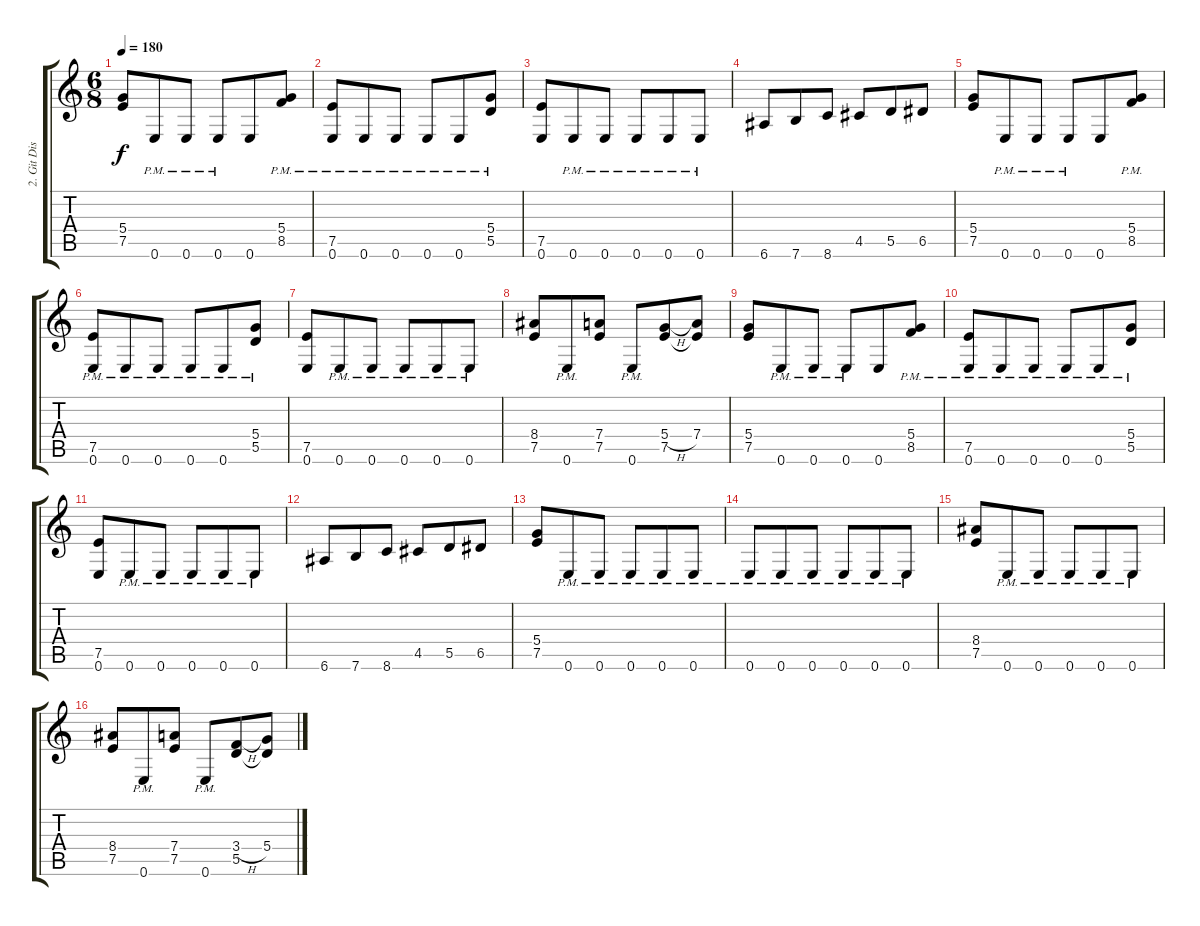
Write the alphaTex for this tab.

\track ("2. Git Dist" "2. Git Dis") {instrument distortionguitar}
\staff {score tabs}
\tuning (E4 B3 G3 D3 A2 E2) {hide}
\ts (6 8)
\tempo 180
\clef g2
\ks c
(5.4 7.5).8{dy f} 0.6{pm}.8 0.6{pm}.8 0.6{pm}.8 0.6.8 (5.4{pm} 8.5{pm}).8 |
(7.5{pm} 0.6{pm}).8 0.6{pm}.8 0.6{pm}.8 0.6{pm}.8 0.6{pm}.8 (5.4{pm} 5.5{pm}).8 |
(7.5 0.6).8 0.6{pm}.8 0.6{pm}.8 0.6{pm}.8 0.6{pm}.8 0.6{pm}.8 |
6.6.8 7.6.8 8.6.8 4.5.8 5.5.8 6.5.8 |
(5.4 7.5).8 0.6{pm}.8 0.6{pm}.8 0.6{pm}.8 0.6.8 (5.4{pm} 8.5{pm}).8 |
(7.5{pm} 0.6{pm}).8 0.6{pm}.8 0.6{pm}.8 0.6{pm}.8 0.6{pm}.8 (5.4{pm} 5.5{pm}).8 |
(7.5 0.6).8 0.6{pm}.8 0.6{pm}.8 0.6{pm}.8 0.6{pm}.8 0.6{pm}.8 |
(8.4 7.5).8 0.6{pm}.8 (7.4 7.5).8 0.6{pm}.8 (5.4{h} 7.5).8 (7.4 7.5{t}).8 |
(5.4 7.5).8 0.6{pm}.8 0.6{pm}.8 0.6{pm}.8 0.6.8 (5.4{pm} 8.5{pm}).8 |
(7.5{pm} 0.6{pm}).8 0.6{pm}.8 0.6{pm}.8 0.6{pm}.8 0.6{pm}.8 (5.4{pm} 5.5{pm}).8 |
(7.5 0.6).8 0.6{pm}.8 0.6{pm}.8 0.6{pm}.8 0.6{pm}.8 0.6{pm}.8 |
6.6.8 7.6.8 8.6.8 4.5.8 5.5.8 6.5.8 |
(5.4 7.5).8 0.6{pm}.8 0.6{pm}.8 0.6{pm}.8 0.6{pm}.8 0.6{pm}.8 |
0.6{pm}.8 0.6{pm}.8 0.6{pm}.8 0.6{pm}.8 0.6{pm}.8 0.6{pm}.8 |
(8.4 7.5).8 0.6{pm}.8 0.6{pm}.8 0.6{pm}.8 0.6{pm}.8 0.6{pm}.8 |
(8.4 7.5).8 0.6{pm}.8 (7.4 7.5).8 0.6{pm}.8 (3.4{h} 5.5).8 (5.4 5.5{t}).8
